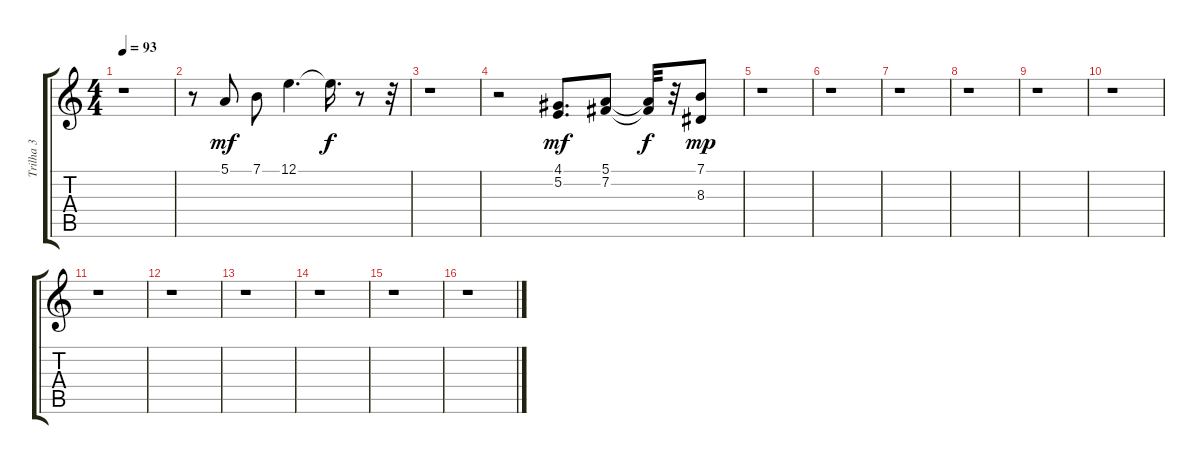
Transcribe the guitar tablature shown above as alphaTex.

\track ("Trilha 3" "Trilha 3") {instrument acousticgrandpiano}
\staff {score tabs}
\tuning (E4 B3 G3 D3 A2 E2) {hide}
\ts (4 4)
\tempo 93
\clef g2
\ks c
r.1{dy mp} |
r.8 5.1.8{dy mf} 7.1.8 12.1.4{d} 12.1{t}.16{d dy f} r.8 r.32 |
r.1 |
r.2 (4.1 5.2).8{d dy mf} (5.1 7.2).8 (5.1{t} 7.2{t}).32{dy f} r.32 (7.1 8.3).8{dy mp} |
r.1 |
r.1 |
r.1 |
r.1 |
r.1 |
r.1 |
r.1 |
r.1 |
r.1 |
r.1 |
r.1 |
r.1
